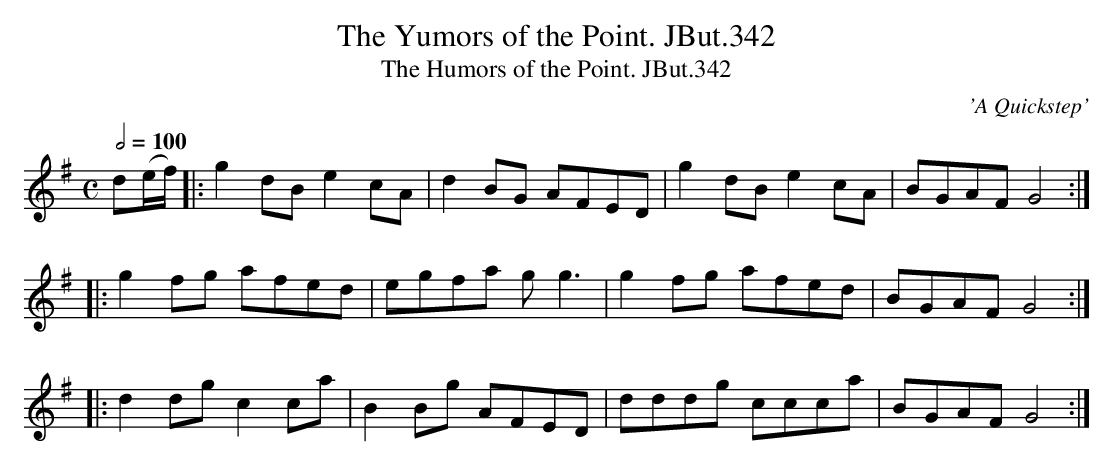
X:1
T:Yumors of the Point. JBut.342, The
T:Humors of the Point. JBut.342, The
C:'A Quickstep'
M:C
L:1/8
Q:1/2=100
K:G
d(e/f/)|:g2 dB e2 cA|d2 BG AFED|g2 dB e2 cA|BGAF G4 :|
|:g2 fg afed|egfa g g3|g2 fg afed|BGAF G4:|
|:d2 dg c2 ca|B2 Bg AFED|dddg ccca|BGAF G4:|
